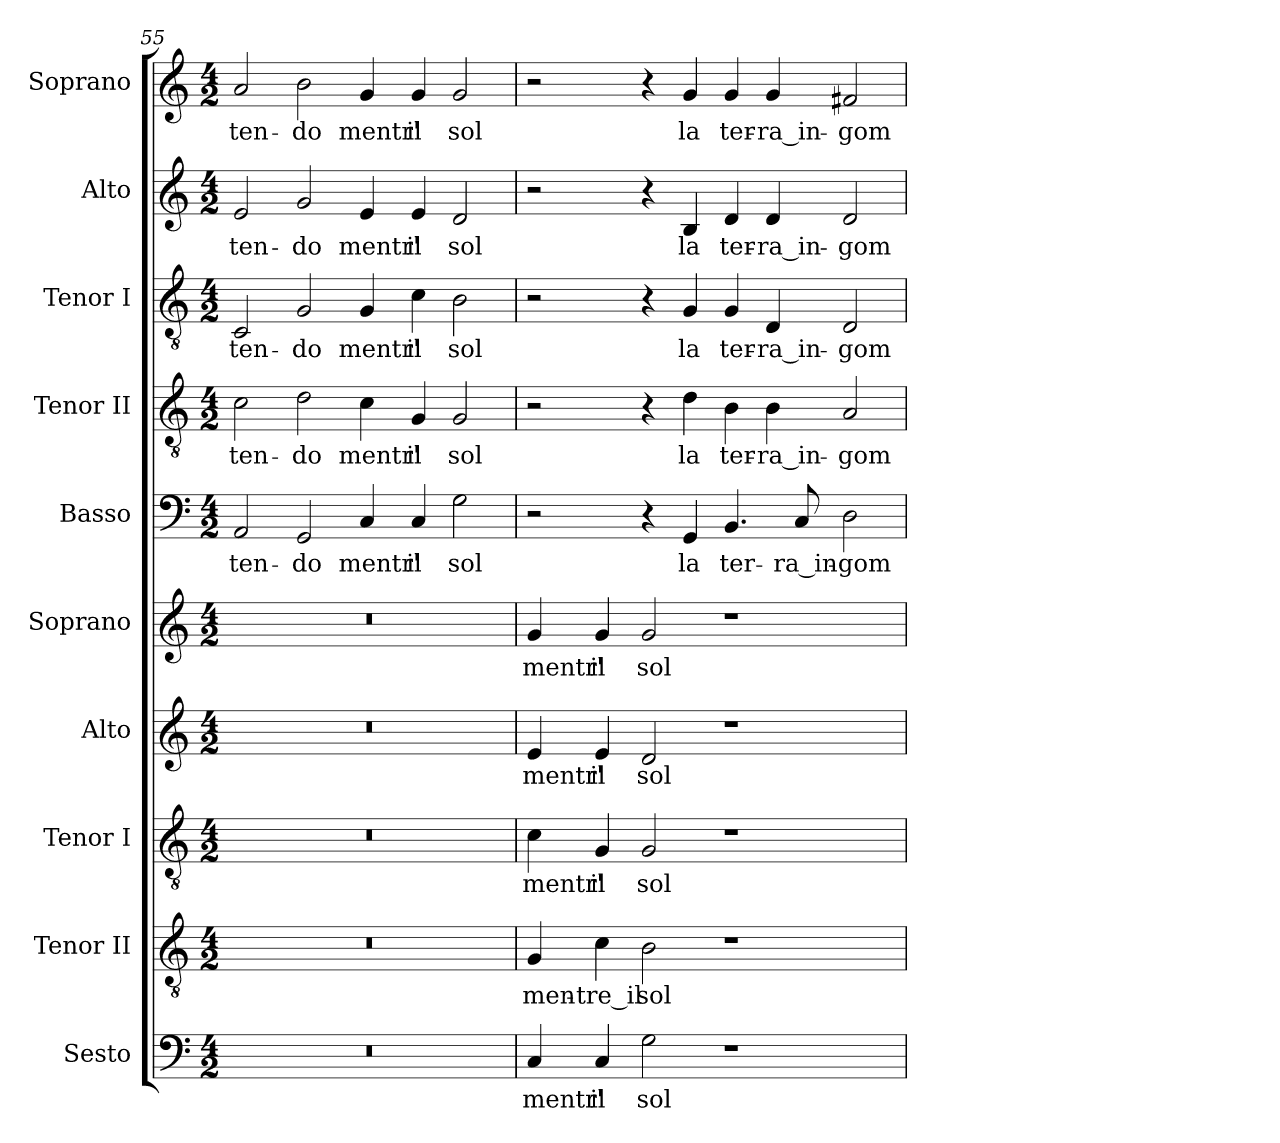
**kern	**text	**kern	**text	**kern	**text	**kern	**text	**kern	**text	**kern	**text	**kern	**text	**kern	**text	**kern	**text	**kern	**text
*part10	*part10	*part9	*part9	*part8	*part8	*part7	*part7	*part6	*part6	*part5	*part5	*part4	*part4	*part3	*part3	*part2	*part2	*part1	*part1
*staff10	*staff10	*staff9	*staff9	*staff8	*staff8	*staff7	*staff7	*staff6	*staff6	*staff5	*staff5	*staff4	*staff4	*staff3	*staff3	*staff2	*staff2	*staff1	*staff1
*I"Sesto	*	*I"Tenor II	*	*I"Tenor I	*	*I"Alto	*	*I"Soprano	*	*I"Basso	*	*I"Tenor II	*	*I"Tenor I	*	*I"Alto	*	*I"Soprano	*
*	*	*I'T.	*	*I'T.	*	*I'A.	*	*I'Sop.	*	*	*	*I'T.	*	*I'T.	*	*I'A.	*	*I'Sop.	*
*clefF4	*	*clefGv2	*	*clefGv2	*	*clefG2	*	*clefG2	*	*clefF4	*	*clefGv2	*	*clefGv2	*	*clefG2	*	*clefG2	*
*	*	*ITrd7c12	*	*ITrd7c12	*	*	*	*	*	*	*	*ITrd7c12	*	*ITrd7c12	*	*	*	*	*
*k[]	*	*k[]	*	*k[]	*	*k[]	*	*k[]	*	*k[]	*	*k[]	*	*k[]	*	*k[]	*	*k[]	*
*C:	*	*C:	*	*C:	*	*C:	*	*C:	*	*C:	*	*C:	*	*C:	*	*C:	*	*C:	*
*M4/2	*	*M4/2	*	*M4/2	*	*M4/2	*	*M4/2	*	*M4/2	*	*M4/2	*	*M4/2	*	*M4/2	*	*M4/2	*
=55	=55	=55	=55	=55	=55	=55	=55	=55	=55	=55	=55	=55	=55	=55	=55	=55	=55	=55	=55
!LO:N:vis=1	!	!LO:N:vis=1	!	!LO:N:vis=1	!	!LO:N:vis=1	!	!LO:N:vis=1	!	!	!	!	!	!	!	!	!	!	!
!	!	!	!	!	!	!	!	!	!	!	!LO:LY:b:color=#000000	!	!	!	!	!	!	!	!
!	!	!	!	!	!	!	!	!	!	!	!	!	!LO:LY:b:color=#000000	!	!	!	!	!	!
!	!	!	!	!	!	!	!	!	!	!	!	!	!	!	!LO:LY:b:color=#000000	!	!	!	!
!	!	!	!	!	!	!	!	!	!	!	!	!	!	!	!	!	!LO:LY:b:color=#000000	!	!
!	!	!	!	!	!	!	!	!	!	!	!	!	!	!	!	!	!	!	!LO:LY:b:color=#000000
0r	.	0r	.	0r	.	0r	.	0r	.	2AAi/	-ten-	2Ci\	-ten-	2CCi/	-ten-	2ei/	-ten-	2ai/	-ten-
!	!	!	!	!	!	!	!	!	!	!	!LO:LY:b:color=#000000	!	!	!	!	!	!	!	!
!	!	!	!	!	!	!	!	!	!	!	!	!	!LO:LY:b:color=#000000	!	!	!	!	!	!
!	!	!	!	!	!	!	!	!	!	!	!	!	!	!	!LO:LY:b:color=#000000	!	!	!	!
!	!	!	!	!	!	!	!	!	!	!	!	!	!	!	!	!	!LO:LY:b:color=#000000	!	!
!	!	!	!	!	!	!	!	!	!	!	!	!	!	!	!	!	!	!	!LO:LY:b:color=#000000
.	.	.	.	.	.	.	.	.	.	2GGi/	-do	2Di\	-do	2GGi/	-do	2gi/	-do	2bi\	-do
!	!	!	!	!	!	!	!	!	!	!	!LO:LY:b:color=#000000	!	!	!	!	!	!	!	!
!	!	!	!	!	!	!	!	!	!	!	!	!	!LO:LY:b:color=#000000	!	!	!	!	!	!
!	!	!	!	!	!	!	!	!	!	!	!	!	!	!	!LO:LY:b:color=#000000	!	!	!	!
!	!	!	!	!	!	!	!	!	!	!	!	!	!	!	!	!	!LO:LY:b:color=#000000	!	!
!	!	!	!	!	!	!	!	!	!	!	!	!	!	!	!	!	!	!	!LO:LY:b:color=#000000
.	.	.	.	.	.	.	.	.	.	4Ci/	mentr'	4Ci\	mentr'	4GGi/	mentr'	4ei/	mentr'	4gi/	mentr'
!	!	!	!	!	!	!	!	!	!	!	!LO:LY:b:color=#000000	!	!	!	!	!	!	!	!
!	!	!	!	!	!	!	!	!	!	!	!	!	!LO:LY:b:color=#000000	!	!	!	!	!	!
!	!	!	!	!	!	!	!	!	!	!	!	!	!	!	!LO:LY:b:color=#000000	!	!	!	!
!	!	!	!	!	!	!	!	!	!	!	!	!	!	!	!	!	!LO:LY:b:color=#000000	!	!
!	!	!	!	!	!	!	!	!	!	!	!	!	!	!	!	!	!	!	!LO:LY:b:color=#000000
.	.	.	.	.	.	.	.	.	.	4Ci/	il	4GGi/	il	4Ci\	il	4ei/	il	4gi/	il
!	!	!	!	!	!	!	!	!	!	!	!LO:LY:b:color=#000000	!	!	!	!	!	!	!	!
!	!	!	!	!	!	!	!	!	!	!	!	!	!LO:LY:b:color=#000000	!	!	!	!	!	!
!	!	!	!	!	!	!	!	!	!	!	!	!	!	!	!LO:LY:b:color=#000000	!	!	!	!
!	!	!	!	!	!	!	!	!	!	!	!	!	!	!	!	!	!LO:LY:b:color=#000000	!	!
!	!	!	!	!	!	!	!	!	!	!	!	!	!	!	!	!	!	!	!LO:LY:b:color=#000000
.	.	.	.	.	.	.	.	.	.	2Gi\	sol	2GGi/	sol	2BBi\	sol	2di/	sol	2gi/	sol
=56	=56	=56	=56	=56	=56	=56	=56	=56	=56	=56	=56	=56	=56	=56	=56	=56	=56	=56	=56
!	!LO:LY:b:color=#000000	!	!	!	!	!	!	!	!	!	!	!	!	!	!	!	!	!	!
!	!	!	!LO:LY:b:color=#000000	!	!	!	!	!	!	!	!	!	!	!	!	!	!	!	!
!	!	!	!	!	!LO:LY:b:color=#000000	!	!	!	!	!	!	!	!	!	!	!	!	!	!
!	!	!	!	!	!	!	!LO:LY:b:color=#000000	!	!	!	!	!	!	!	!	!	!	!	!
!	!	!	!	!	!	!	!	!	!LO:LY:b:color=#000000	!	!	!	!	!	!	!	!	!	!
4Ci/	mentr'	4GGi/	men-	4Ci\	mentr'	4ei/	mentr'	4gi/	mentr'	2r	.	2r	.	2r	.	2r	.	2r	.
!	!LO:LY:b:color=#000000	!	!	!	!	!	!	!	!	!	!	!	!	!	!	!	!	!	!
!	!	!	!LO:LY:b:color=#000000	!	!	!	!	!	!	!	!	!	!	!	!	!	!	!	!
!	!	!	!	!	!LO:LY:b:color=#000000	!	!	!	!	!	!	!	!	!	!	!	!	!	!
!	!	!	!	!	!	!	!LO:LY:b:color=#000000	!	!	!	!	!	!	!	!	!	!	!	!
!	!	!	!	!	!	!	!	!	!LO:LY:b:color=#000000	!	!	!	!	!	!	!	!	!	!
4Ci/	il	4Ci\	-tre_il	4GGi/	il	4ei/	il	4gi/	il	.	.	.	.	.	.	.	.	.	.
!	!LO:LY:b:color=#000000	!	!	!	!	!	!	!	!	!	!	!	!	!	!	!	!	!	!
!	!	!	!LO:LY:b:color=#000000	!	!	!	!	!	!	!	!	!	!	!	!	!	!	!	!
!	!	!	!	!	!LO:LY:b:color=#000000	!	!	!	!	!	!	!	!	!	!	!	!	!	!
!	!	!	!	!	!	!	!LO:LY:b:color=#000000	!	!	!	!	!	!	!	!	!	!	!	!
!	!	!	!	!	!	!	!	!	!LO:LY:b:color=#000000	!	!	!	!	!	!	!	!	!	!
2Gi\	sol	2BBi\	sol	2GGi/	sol	2di/	sol	2gi/	sol	4r	.	4r	.	4r	.	4r	.	4r	.
!	!	!	!	!	!	!	!	!	!	!	!LO:LY:b:color=#000000	!	!	!	!	!	!	!	!
!	!	!	!	!	!	!	!	!	!	!	!	!	!LO:LY:b:color=#000000	!	!	!	!	!	!
!	!	!	!	!	!	!	!	!	!	!	!	!	!	!	!LO:LY:b:color=#000000	!	!	!	!
!	!	!	!	!	!	!	!	!	!	!	!	!	!	!	!	!	!LO:LY:b:color=#000000	!	!
!	!	!	!	!	!	!	!	!	!	!	!	!	!	!	!	!	!	!	!LO:LY:b:color=#000000
.	.	.	.	.	.	.	.	.	.	4GGi/	la	4Di\	la	4GGi/	la	4Bi/	la	4gi/	la
!	!	!	!	!	!	!	!	!	!	!	!LO:LY:b:color=#000000	!	!	!	!	!	!	!	!
!	!	!	!	!	!	!	!	!	!	!	!	!	!LO:LY:b:color=#000000	!	!	!	!	!	!
!	!	!	!	!	!	!	!	!	!	!	!	!	!	!	!LO:LY:b:color=#000000	!	!	!	!
!	!	!	!	!	!	!	!	!	!	!	!	!	!	!	!	!	!LO:LY:b:color=#000000	!	!
!	!	!	!	!	!	!	!	!	!	!	!	!	!	!	!	!	!	!	!LO:LY:b:color=#000000
1r	.	1r	.	1r	.	1r	.	1r	.	4.BBi/	ter-	4BBi\	ter-	4GGi/	ter-	4di/	ter-	4gi/	ter-
!	!	!	!	!	!	!	!	!	!	!	!	!	!LO:LY:b:color=#000000	!	!	!	!	!	!
!	!	!	!	!	!	!	!	!	!	!	!	!	!	!	!LO:LY:b:color=#000000	!	!	!	!
!	!	!	!	!	!	!	!	!	!	!	!	!	!	!	!	!	!LO:LY:b:color=#000000	!	!
!	!	!	!	!	!	!	!	!	!	!	!	!	!	!	!	!	!	!	!LO:LY:b:color=#000000
.	.	.	.	.	.	.	.	.	.	.	.	4BBi\	-ra_in-	4DDi/	-ra_in-	4di/	-ra_in-	4gi/	-ra_in-
!	!	!	!	!	!	!	!	!	!	!	!LO:LY:b:color=#000000	!	!	!	!	!	!	!	!
.	.	.	.	.	.	.	.	.	.	8Ci/	-ra_in-	.	.	.	.	.	.	.	.
!	!	!	!	!	!	!	!	!	!	!	!LO:LY:b:color=#000000	!	!	!	!	!	!	!	!
!	!	!	!	!	!	!	!	!	!	!	!	!	!LO:LY:b:color=#000000	!	!	!	!	!	!
!	!	!	!	!	!	!	!	!	!	!	!	!	!	!	!LO:LY:b:color=#000000	!	!	!	!
!	!	!	!	!	!	!	!	!	!	!	!	!	!	!	!	!	!LO:LY:b:color=#000000	!	!
!	!	!	!	!	!	!	!	!	!	!	!	!	!	!	!	!	!	!	!LO:LY:b:color=#000000
.	.	.	.	.	.	.	.	.	.	2Di\	-gom-	2AAi/	-gom-	2DDi/	-gom-	2di/	-gom-	2f#Xi/	-gom-
=	=	=	=	=	=	=	=	=	=	=	=	=	=	=	=	=	=	=	=
*-	*-	*-	*-	*-	*-	*-	*-	*-	*-	*-	*-	*-	*-	*-	*-	*-	*-	*-	*-
